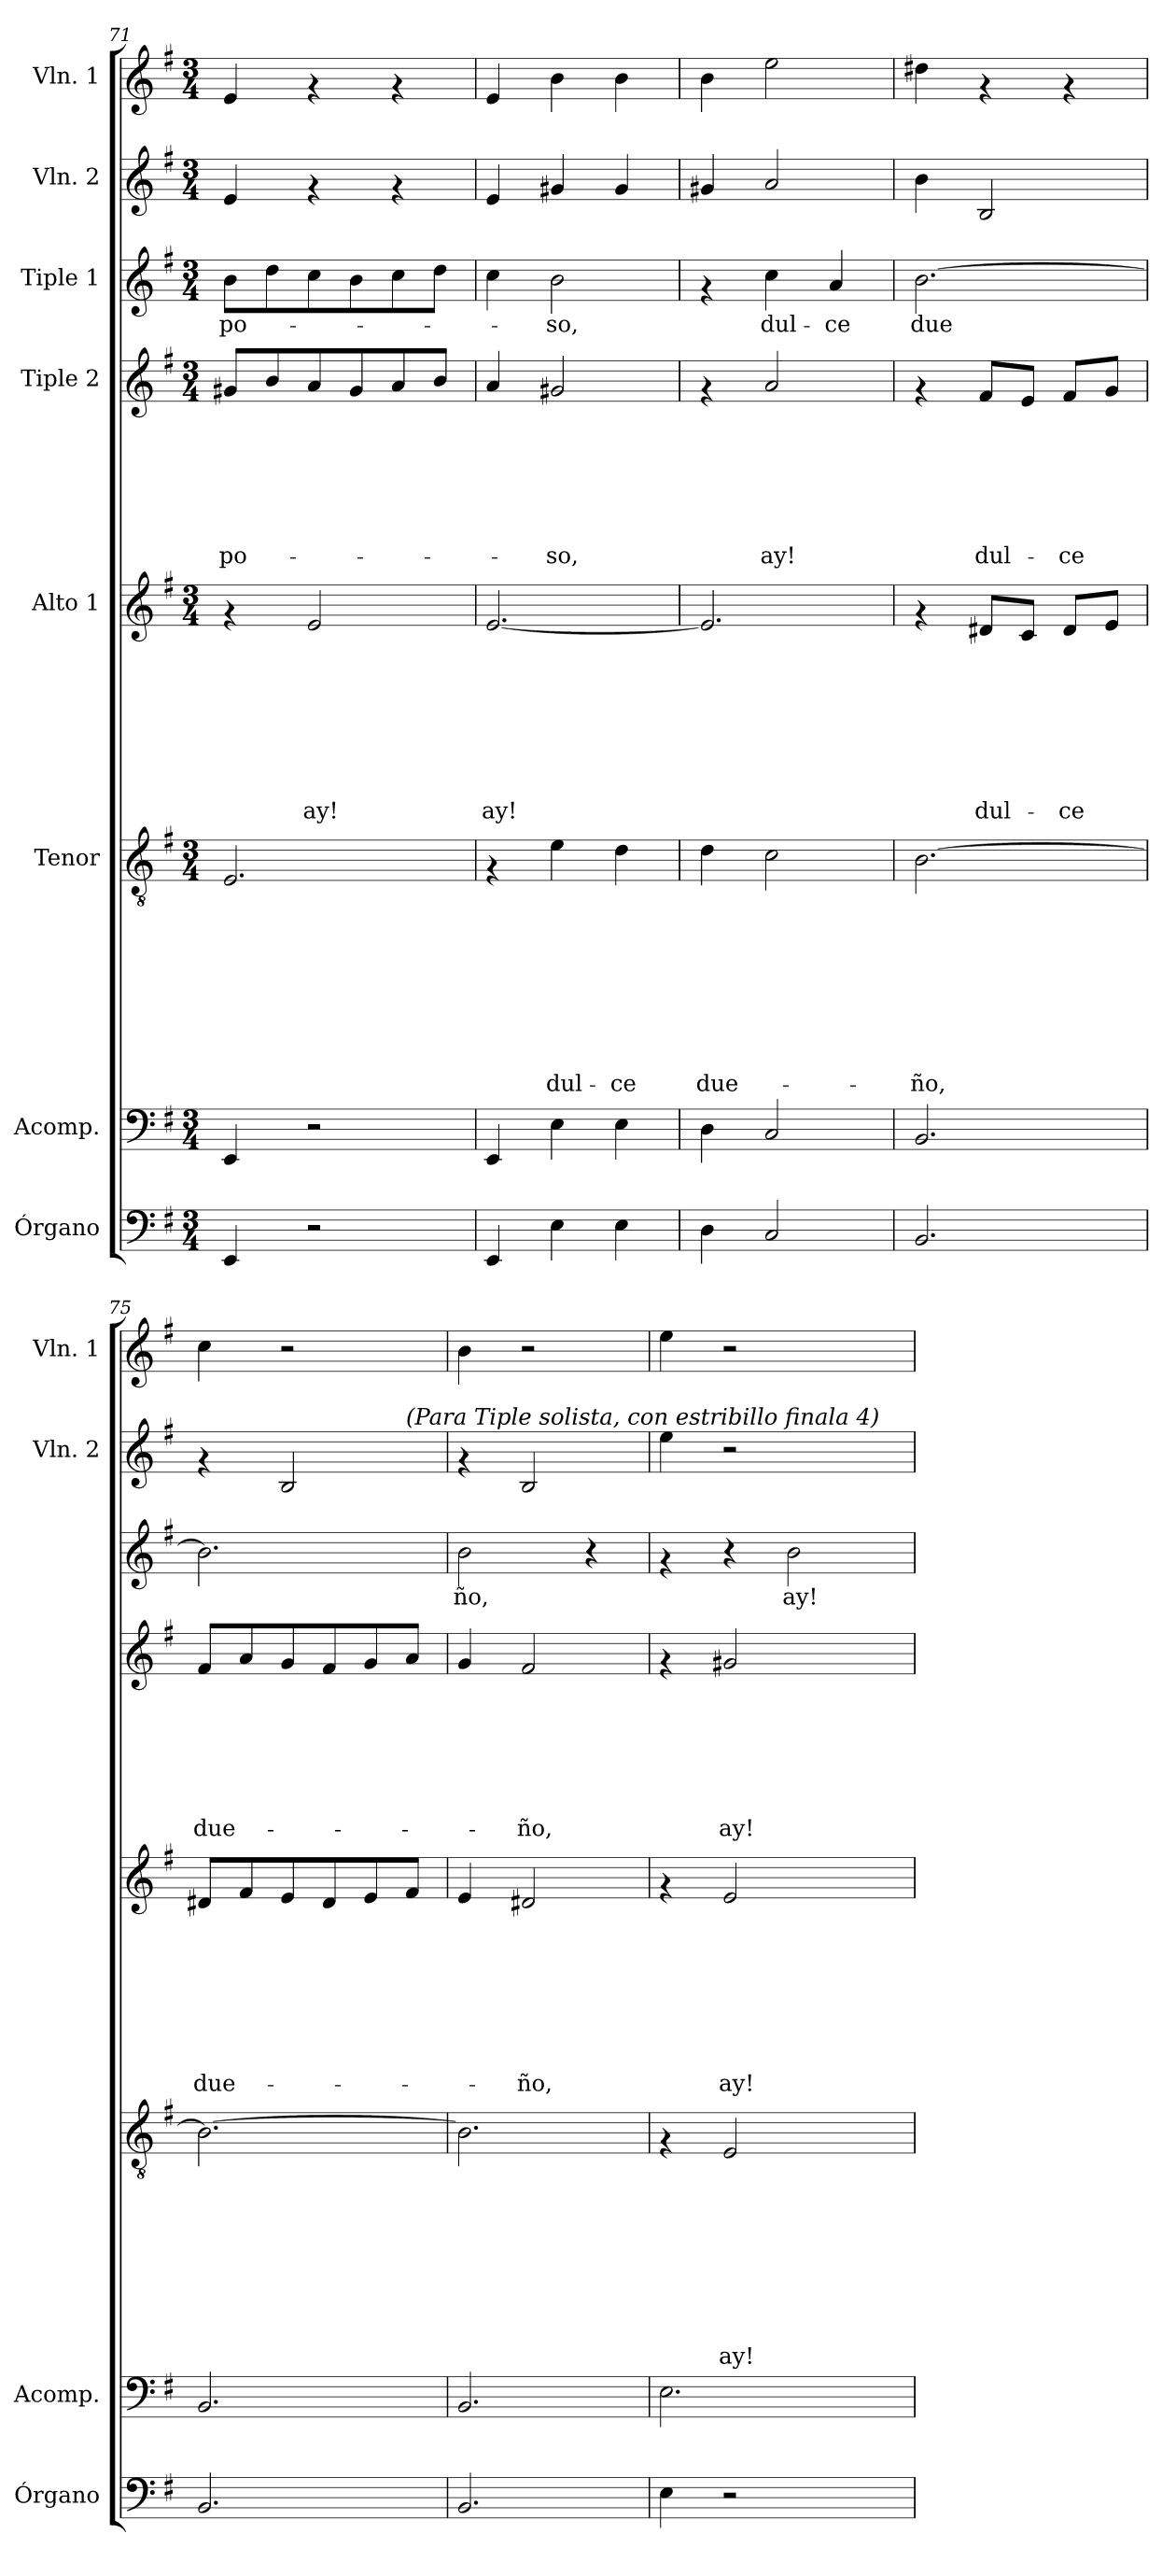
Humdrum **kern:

**kern	**kern	**kern	**text	**text	**text	**text	**text	**text	**text	**text	**text	**kern	**text	**text	**text	**text	**text	**text	**text	**text	**kern	**text	**text	**text	**text	**text	**text	**text	**kern	**text	**kern	**kern
*part8	*part7	*part6	*part6	*part6	*part6	*part6	*part6	*part6	*part6	*part6	*part6	*part5	*part5	*part5	*part5	*part5	*part5	*part5	*part5	*part5	*part4	*part4	*part4	*part4	*part4	*part4	*part4	*part4	*part3	*part3	*part2	*part1
*staff8	*staff7	*staff6	*staff6	*staff6	*staff6	*staff6	*staff6	*staff6	*staff6	*staff6	*staff6	*staff5	*staff5	*staff5	*staff5	*staff5	*staff5	*staff5	*staff5	*staff5	*staff4	*staff4	*staff4	*staff4	*staff4	*staff4	*staff4	*staff4	*staff3	*staff3	*staff2	*staff1
*I"Órgano	*I"Acomp.	*I"Tenor	*	*	*	*	*	*	*	*	*	*I"Alto 1	*	*	*	*	*	*	*	*	*I"Tiple 2	*	*	*	*	*	*	*	*I"Tiple 1	*	*I"Vln. 2	*I"Vln. 1
*I'Órgano	*I'Acomp.	*	*	*	*	*	*	*	*	*	*	*	*	*	*	*	*	*	*	*	*	*	*	*	*	*	*	*	*	*	*I'Vln. 2	*I'Vln. 1
*clefF4	*clefF4	*clefGv2	*	*	*	*	*	*	*	*	*	*clefG2	*	*	*	*	*	*	*	*	*clefG2	*	*	*	*	*	*	*	*clefG2	*	*clefG2	*clefG2
*k[f#]	*k[f#]	*k[f#]	*	*	*	*	*	*	*	*	*	*k[f#]	*	*	*	*	*	*	*	*	*k[f#]	*	*	*	*	*	*	*	*k[f#]	*	*k[f#]	*k[f#]
*G:	*G:	*G:	*	*	*	*	*	*	*	*	*	*G:	*	*	*	*	*	*	*	*	*G:	*	*	*	*	*	*	*	*G:	*	*G:	*G:
*M3/4	*M3/4	*M3/4	*	*	*	*	*	*	*	*	*	*M3/4	*	*	*	*	*	*	*	*	*M3/4	*	*	*	*	*	*	*	*M3/4	*	*M3/4	*M3/4
=71	=71	=71	=71	=71	=71	=71	=71	=71	=71	=71	=71	=71	=71	=71	=71	=71	=71	=71	=71	=71	=71	=71	=71	=71	=71	=71	=71	=71	=71	=71	=71	=71
!	!	!	!	!	!	!	!	!	!	!	!	!	!	!	!	!	!	!	!	!	!	!	!	!	!	!	!	!LO:LY:b	!	!LO:LY:b	!	!
4EE/	4EE/	2.E/	.	.	.	.	.	.	.	.	.	4rf	.	.	.	.	.	.	.	.	8g#X/L	.	.	.	.	.	.	-po-	8b\L	-po-	4e/	4e/
.	.	.	.	.	.	.	.	.	.	.	.	.	.	.	.	.	.	.	.	.	8b/	.	.	.	.	.	.	.	8dd\	.	.	.
!	!	!	!	!	!	!	!	!	!	!	!	!	!	!	!	!	!	!	!	!LO:LY:b	!	!	!	!	!	!	!	!	!	!	!	!
2r	2r	.	.	.	.	.	.	.	.	.	.	2e/	.	.	.	.	.	.	.	ay!	8a/	.	.	.	.	.	.	.	8cc\	.	4rf	4rf
.	.	.	.	.	.	.	.	.	.	.	.	.	.	.	.	.	.	.	.	.	8g#/	.	.	.	.	.	.	.	8b\	.	.	.
.	.	.	.	.	.	.	.	.	.	.	.	.	.	.	.	.	.	.	.	.	8a/	.	.	.	.	.	.	.	8cc\	.	4rf	4rf
.	.	.	.	.	.	.	.	.	.	.	.	.	.	.	.	.	.	.	.	.	8b/J	.	.	.	.	.	.	.	8dd\J	.	.	.
=72	=72	=72	=72	=72	=72	=72	=72	=72	=72	=72	=72	=72	=72	=72	=72	=72	=72	=72	=72	=72	=72	=72	=72	=72	=72	=72	=72	=72	=72	=72	=72	=72
!	!	!	!	!	!	!	!	!	!	!	!	!	!	!	!	!	!	!	!	!LO:LY:b	!	!	!	!	!	!	!	!	!	!	!	!
4EE/	4EE/	4rF	.	.	.	.	.	.	.	.	.	[>2.e/	.	.	.	.	.	.	.	ay!	4a/	.	.	.	.	.	.	.	4cc\	.	4e/	4e/
!	!	!	!	!	!	!	!	!	!	!	!LO:LY:b	!	!	!	!	!	!	!	!	!	!	!	!	!	!	!	!	!LO:LY:b	!	!LO:LY:b	!	!
4E\	4E\	4e\	.	.	.	.	.	.	.	.	dul-	.	.	.	.	.	.	.	.	.	2g#X/	.	.	.	.	.	.	-so,	2b\	-so,	4g#X/	4b\
!	!	!	!	!	!	!	!	!	!	!	!LO:LY:b	!	!	!	!	!	!	!	!	!	!	!	!	!	!	!	!	!	!	!	!	!
4E\	4E\	4d\	.	.	.	.	.	.	.	.	-ce	.	.	.	.	.	.	.	.	.	.	.	.	.	.	.	.	.	.	.	4g#/	4b\
=73	=73	=73	=73	=73	=73	=73	=73	=73	=73	=73	=73	=73	=73	=73	=73	=73	=73	=73	=73	=73	=73	=73	=73	=73	=73	=73	=73	=73	=73	=73	=73	=73
!	!	!	!	!	!	!	!	!	!	!	!LO:LY:b	!	!	!	!	!	!	!	!	!	!	!	!	!	!	!	!	!	!	!	!	!
4D\	4D\	4d\	.	.	.	.	.	.	.	.	due-	2.e/]	.	.	.	.	.	.	.	.	4rf	.	.	.	.	.	.	.	4rf	.	4g#X/	4b\
!	!	!	!	!	!	!	!	!	!	!	!	!	!	!	!	!	!	!	!	!	!	!	!	!	!	!	!	!LO:LY:b	!	!LO:LY:b	!	!
2C/	2C/	2c\	.	.	.	.	.	.	.	.	.	.	.	.	.	.	.	.	.	.	2a/	.	.	.	.	.	.	ay!	4cc\	dul-	2a/	2ee\
!	!	!	!	!	!	!	!	!	!	!	!	!	!	!	!	!	!	!	!	!	!	!	!	!	!	!	!	!	!	!LO:LY:b	!	!
.	.	.	.	.	.	.	.	.	.	.	.	.	.	.	.	.	.	.	.	.	.	.	.	.	.	.	.	.	4a/	-ce	.	.
!!LO:PB:g=z
=74	=74	=74	=74	=74	=74	=74	=74	=74	=74	=74	=74	=74	=74	=74	=74	=74	=74	=74	=74	=74	=74	=74	=74	=74	=74	=74	=74	=74	=74	=74	=74	=74
!	!	!	!	!	!	!	!	!	!	!	!LO:LY:b	!	!	!	!	!	!	!	!	!	!	!	!	!	!	!	!	!	!	!LO:LY:b	!	!
2.BB/	2.BB/	[>2.B\	.	.	.	.	.	.	.	.	-ño,	4rf	.	.	.	.	.	.	.	.	4rf	.	.	.	.	.	.	.	[>2.b\	due	4b\	4dd#X\
!	!	!	!	!	!	!	!	!	!	!	!	!	!	!	!	!	!	!	!	!LO:LY:b	!	!	!	!	!	!	!	!LO:LY:b	!	!	!	!
.	.	.	.	.	.	.	.	.	.	.	.	8d#X/L	.	.	.	.	.	.	.	dul-	8f#/L	.	.	.	.	.	.	dul-	.	.	2B/	4rf
.	.	.	.	.	.	.	.	.	.	.	.	8c/J	.	.	.	.	.	.	.	.	8e/J	.	.	.	.	.	.	.	.	.	.	.
!	!	!	!	!	!	!	!	!	!	!	!	!	!	!	!	!	!	!	!	!LO:LY:b	!	!	!	!	!	!	!	!LO:LY:b	!	!	!	!
.	.	.	.	.	.	.	.	.	.	.	.	8d#/L	.	.	.	.	.	.	.	-ce	8f#/L	.	.	.	.	.	.	-ce	.	.	.	4rf
.	.	.	.	.	.	.	.	.	.	.	.	8e/J	.	.	.	.	.	.	.	.	8g/J	.	.	.	.	.	.	.	.	.	.	.
=75	=75	=75	=75	=75	=75	=75	=75	=75	=75	=75	=75	=75	=75	=75	=75	=75	=75	=75	=75	=75	=75	=75	=75	=75	=75	=75	=75	=75	=75	=75	=75	=75
!	!	!	!	!	!	!	!	!	!	!	!	!	!	!	!	!	!	!	!	!LO:LY:b	!	!	!	!	!	!	!	!LO:LY:b	!	!	!	!
*	*	*	*	*	*	*	*	*	*	*	*	*	*	*	*	*	*	*	*	*	*	*	*	*	*	*	*	*	*	*	*^	*
2.BB/	2.BB/	2.B\_	.	.	.	.	.	.	.	.	.	8d#X/L	.	.	.	.	.	.	.	due-	8f#/L	.	.	.	.	.	.	due-	2.b\]	.	4rf	2ryy	4cc\
.	.	.	.	.	.	.	.	.	.	.	.	8f#/	.	.	.	.	.	.	.	.	8a/	.	.	.	.	.	.	.	.	.	.	.	.
.	.	.	.	.	.	.	.	.	.	.	.	8e/	.	.	.	.	.	.	.	.	8g/	.	.	.	.	.	.	.	.	.	2B/	.	2r
.	.	.	.	.	.	.	.	.	.	.	.	8d#/	.	.	.	.	.	.	.	.	8f#/	.	.	.	.	.	.	.	.	.	.	.	.
.	.	.	.	.	.	.	.	.	.	.	.	8e/	.	.	.	.	.	.	.	.	8g/	.	.	.	.	.	.	.	.	.	.	8ryy	.
!	!	!	!	!	!	!	!	!	!	!	!	!	!	!	!	!	!	!	!	!	!	!	!	!	!	!	!	!	!	!	!	!LO:TX:a:i:t=(Para Tiple solista, con estribillo finala 4)	!
.	.	.	.	.	.	.	.	.	.	.	.	8f#/J	.	.	.	.	.	.	.	.	8a/J	.	.	.	.	.	.	.	.	.	.	8ryy	.
=76	=76	=76	=76	=76	=76	=76	=76	=76	=76	=76	=76	=76	=76	=76	=76	=76	=76	=76	=76	=76	=76	=76	=76	=76	=76	=76	=76	=76	=76	=76	=76	=76	=76
!	!	!	!	!	!	!	!	!	!	!	!	!	!	!	!	!	!	!	!	!	!	!	!	!	!	!	!	!	!	!LO:LY:b	!	!	!
*	*	*	*	*	*	*	*	*	*	*	*	*	*	*	*	*	*	*	*	*	*	*	*	*	*	*	*	*	*	*	*v	*v	*
2.BB/	2.BB/	2.B\]	.	.	.	.	.	.	.	.	.	4e/	.	.	.	.	.	.	.	.	4g/	.	.	.	.	.	.	.	2b\	ño,	4rf	4b\
!	!	!	!	!	!	!	!	!	!	!	!	!	!	!	!	!	!	!	!	!LO:LY:b	!	!	!	!	!	!	!	!LO:LY:b	!	!	!	!
.	.	.	.	.	.	.	.	.	.	.	.	2d#X/	.	.	.	.	.	.	.	-ño,	2f#/	.	.	.	.	.	.	-ño,	.	.	2B/	2r
.	.	.	.	.	.	.	.	.	.	.	.	.	.	.	.	.	.	.	.	.	.	.	.	.	.	.	.	.	4r	.	.	.
=77	=77	=77	=77	=77	=77	=77	=77	=77	=77	=77	=77	=77	=77	=77	=77	=77	=77	=77	=77	=77	=77	=77	=77	=77	=77	=77	=77	=77	=77	=77	=77	=77
4E\	2.E\	4rF	.	.	.	.	.	.	.	.	.	4rf	.	.	.	.	.	.	.	.	4rf	.	.	.	.	.	.	.	4rf	.	4ee\	4ee\
!	!	!	!	!	!	!	!	!	!	!	!LO:LY:b	!	!	!	!	!	!	!	!	!LO:LY:b	!	!	!	!	!	!	!	!LO:LY:b	!	!	!	!
2r	.	2E/	.	.	.	.	.	.	.	.	ay!	2e/	.	.	.	.	.	.	.	ay!	2g#X/	.	.	.	.	.	.	ay!	4r	.	2r	2r
!	!	!	!	!	!	!	!	!	!	!	!	!	!	!	!	!	!	!	!	!	!	!	!	!	!	!	!	!	!	!LO:LY:b	!	!
.	.	.	.	.	.	.	.	.	.	.	.	.	.	.	.	.	.	.	.	.	.	.	.	.	.	.	.	.	2b\	ay!	.	.
4ryy	4ryy	4ryy	.	.	.	.	.	.	.	.	.	4ryy	.	.	.	.	.	.	.	.	4ryy	.	.	.	.	.	.	.	.	.	4ryy	4ryy
=	=	=	=	=	=	=	=	=	=	=	=	=	=	=	=	=	=	=	=	=	=	=	=	=	=	=	=	=	=	=	=	=
*-	*-	*-	*-	*-	*-	*-	*-	*-	*-	*-	*-	*-	*-	*-	*-	*-	*-	*-	*-	*-	*-	*-	*-	*-	*-	*-	*-	*-	*-	*-	*-	*-
